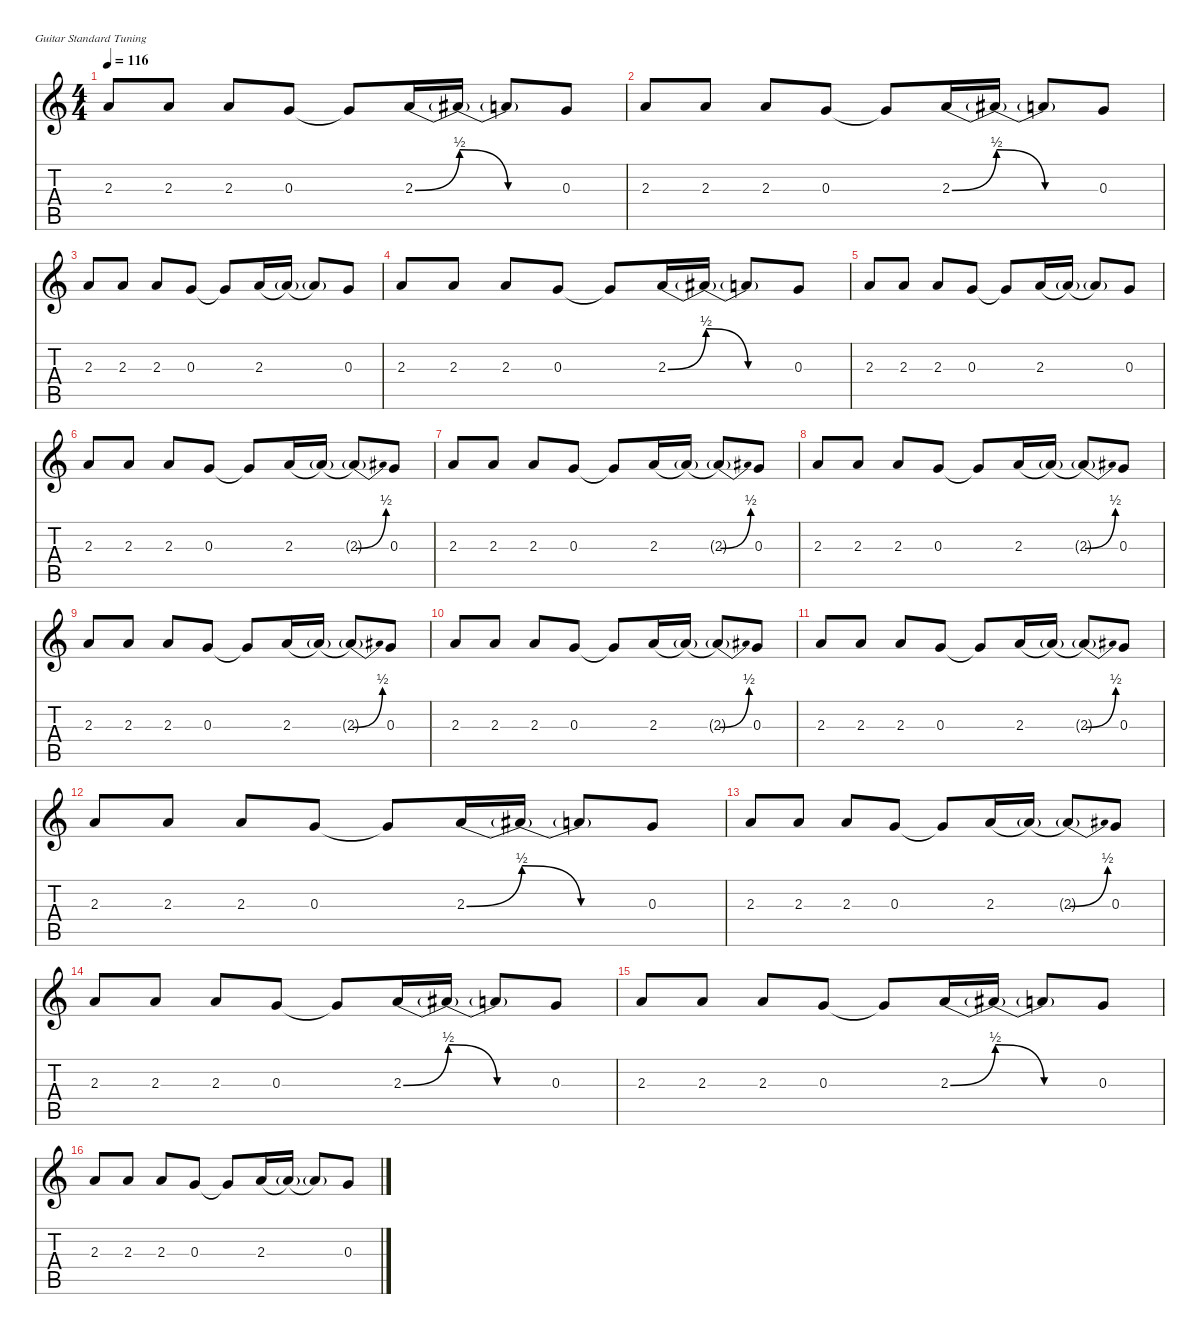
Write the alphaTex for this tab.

\defaultSystemsLayout 4
\hideDynamics
\bracketExtendMode nobrackets
\singleTrackTrackNamePolicy hidden
\multiTrackTrackNamePolicy hidden
\firstSystemTrackNameMode fullname
\firstSystemTrackNameOrientation horizontal
\otherSystemsTrackNameOrientation horizontal
\track ("Elec. Gtr." "dist.guit.") {instrument distortionguitar}
\staff {score tabs}
\tuning (E4 B3 G3 D3 A2 E2)
\ts (4 4)
\tempo 116
\clef g2
\ks c
2.3.8{dy f beam Up} 2.3.8{beam Up} 2.3.8{beam Up} 0.3.8{beam Up} 0.3{t}.8{beam Up} 2.3{be (bend 0 0 60 2)}.16{beam Up} 2.3{be (release 0 2 60 0) t}.16{beam Up} 2.3{be (hold 0 0 60 0) t}.8{beam Up} 0.3.8{beam Up} |
2.3.8{beam Up} 2.3.8{beam Up} 2.3.8{beam Up} 0.3.8{beam Up} 0.3{t}.8{beam Up} 2.3{be (bend 0 0 60 2)}.16{beam Up} 2.3{be (release 0 2 60 0) t}.16{beam Up} 2.3{be (hold 0 0 60 0) t}.8{beam Up} 0.3.8{beam Up} |
2.3.8{beam Up} 2.3.8{beam Up} 2.3.8{beam Up} 0.3.8{beam Up} 0.3{t}.8{beam Up} 2.3{be (hold 0 0 60 0)}.16{beam Up} 2.3{be (hold 0 0 60 0) t}.16{beam Up} 2.3{be (hold 0 0 60 0) t}.8{beam Up} 0.3.8{beam Up} |
2.3.8{beam Up} 2.3.8{beam Up} 2.3.8{beam Up} 0.3.8{beam Up} 0.3{t}.8{beam Up} 2.3{be (bend 0 0 60 2)}.16{beam Up} 2.3{be (release 0 2 60 0) t}.16{beam Up} 2.3{be (hold 0 0 60 0) t}.8{beam Up} 0.3.8{beam Up} |
2.3.8{beam Up} 2.3.8{beam Up} 2.3.8{beam Up} 0.3.8{beam Up} 0.3{t}.8{beam Up} 2.3{be (hold 0 0 60 0)}.16{beam Up} 2.3{be (hold 0 0 60 0) t}.16{beam Up} 2.3{be (hold 0 0 60 0) t}.8{beam Up} 0.3.8{beam Up} |
2.3.8{beam Up} 2.3.8{beam Up} 2.3.8{beam Up} 0.3.8{beam Up} 0.3{t}.8{beam Up} 2.3{be (hold 0 0 60 0)}.16{beam Up} 2.3{be (hold 0 0 60 0) t}.16{beam Up} 2.3{be (bend 0 0 60 2) t}.8{beam Up} 0.3.8{beam Up} |
2.3.8{beam Up} 2.3.8{beam Up} 2.3.8{beam Up} 0.3.8{beam Up} 0.3{t}.8{beam Up} 2.3{be (hold 0 0 60 0)}.16{beam Up} 2.3{be (hold 0 0 60 0) t}.16{beam Up} 2.3{be (bend 0 0 60 2) t}.8{beam Up} 0.3.8{beam Up} |
2.3.8{beam Up} 2.3.8{beam Up} 2.3.8{beam Up} 0.3.8{beam Up} 0.3{t}.8{beam Up} 2.3{be (hold 0 0 60 0)}.16{beam Up} 2.3{be (hold 0 0 60 0) t}.16{beam Up} 2.3{be (bend 0 0 60 2) t}.8{beam Up} 0.3.8{beam Up} |
2.3.8{beam Up} 2.3.8{beam Up} 2.3.8{beam Up} 0.3.8{beam Up} 0.3{t}.8{beam Up} 2.3{be (hold 0 0 60 0)}.16{beam Up} 2.3{be (hold 0 0 60 0) t}.16{beam Up} 2.3{be (bend 0 0 60 2) t}.8{beam Up} 0.3.8{beam Up} |
2.3.8{beam Up} 2.3.8{beam Up} 2.3.8{beam Up} 0.3.8{beam Up} 0.3{t}.8{beam Up} 2.3{be (hold 0 0 60 0)}.16{beam Up} 2.3{be (hold 0 0 60 0) t}.16{beam Up} 2.3{be (bend 0 0 60 2) t}.8{beam Up} 0.3.8{beam Up} |
2.3.8{beam Up} 2.3.8{beam Up} 2.3.8{beam Up} 0.3.8{beam Up} 0.3{t}.8{beam Up} 2.3{be (hold 0 0 60 0)}.16{beam Up} 2.3{be (hold 0 0 60 0) t}.16{beam Up} 2.3{be (bend 0 0 60 2) t}.8{beam Up} 0.3.8{beam Up} |
2.3.8{beam Up} 2.3.8{beam Up} 2.3.8{beam Up} 0.3.8{beam Up} 0.3{t}.8{beam Up} 2.3{be (bend 0 0 60 2)}.16{beam Up} 2.3{be (release 0 2 60 0) t}.16{beam Up} 2.3{be (hold 0 0 60 0) t}.8{beam Up} 0.3.8{beam Up} |
2.3.8{beam Up} 2.3.8{beam Up} 2.3.8{beam Up} 0.3.8{beam Up} 0.3{t}.8{beam Up} 2.3{be (hold 0 0 60 0)}.16{beam Up} 2.3{be (hold 0 0 60 0) t}.16{beam Up} 2.3{be (bend 0 0 60 2) t}.8{beam Up} 0.3.8{beam Up} |
2.3.8{beam Up} 2.3.8{beam Up} 2.3.8{beam Up} 0.3.8{beam Up} 0.3{t}.8{beam Up} 2.3{be (bend 0 0 60 2)}.16{beam Up} 2.3{be (release 0 2 60 0) t}.16{beam Up} 2.3{be (hold 0 0 60 0) t}.8{beam Up} 0.3.8{beam Up} |
2.3.8{beam Up} 2.3.8{beam Up} 2.3.8{beam Up} 0.3.8{beam Up} 0.3{t}.8{beam Up} 2.3{be (bend 0 0 60 2)}.16{beam Up} 2.3{be (release 0 2 60 0) t}.16{beam Up} 2.3{be (hold 0 0 60 0) t}.8{beam Up} 0.3.8{beam Up} |
2.3.8{beam Up} 2.3.8{beam Up} 2.3.8{beam Up} 0.3.8{beam Up} 0.3{t}.8{beam Up} 2.3{be (hold 0 0 60 0)}.16{beam Up} 2.3{be (hold 0 0 60 0) t}.16{beam Up} 2.3{be (hold 0 0 60 0) t}.8{beam Up} 0.3.8{beam Up}
